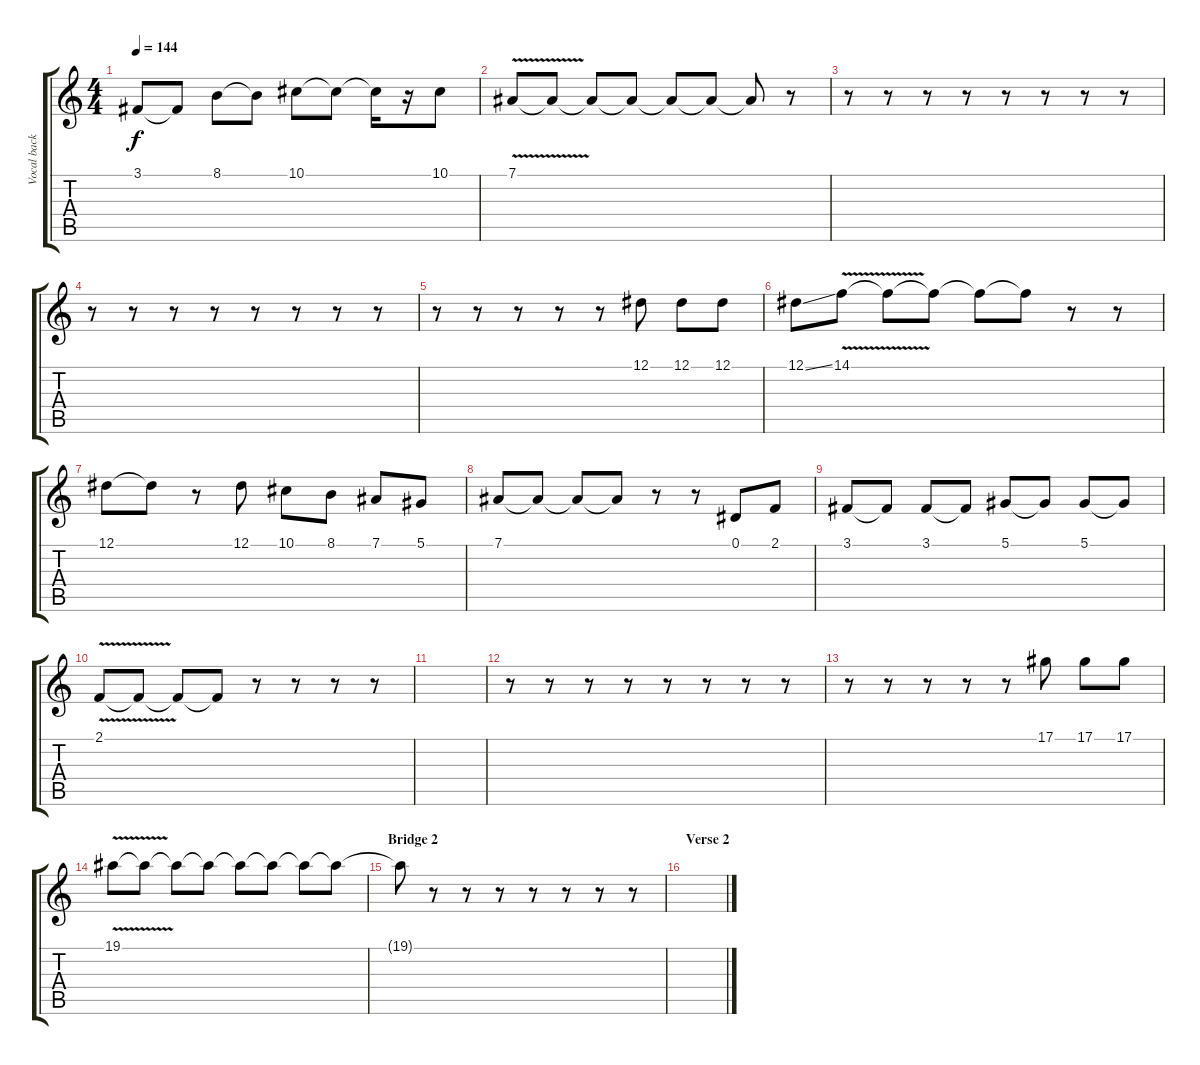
\track ("Vocal backs 1" "Vocal back") {instrument tenorsax}
\staff {score tabs}
\tuning (Eb4 Bb3 Gb3 Db3 Ab2 Eb2) {hide}
\ts (4 4)
\tempo 144
\clef g2
\ks c
3.1.8{dy f} 3.1{t}.8 8.1.8 8.1{t}.8 10.1.8 10.1{t}.8 10.1{t}.16 r.16 10.1.8 |
7.1{v}.8 7.1{t}.8 7.1{t}.8 7.1{t}.8 7.1{t}.8 7.1{t}.8 7.1{t}.8 r.8 |
r.8 r.8 r.8 r.8 r.8 r.8 r.8 r.8 |
r.8 r.8 r.8 r.8 r.8 r.8 r.8 r.8 |
r.8 r.8 r.8 r.8 r.8 12.1.8 12.1.8 12.1.8 |
12.1{ss}.8 14.1{v}.8 14.1{t}.8 14.1{t}.8 14.1{t}.8 14.1{t}.8 r.8 r.8 |
12.1.8 12.1{t}.8 r.8 12.1.8 10.1.8 8.1.8 7.1.8 5.1.8 |
7.1.8 7.1{t}.8 7.1{t}.8 7.1{t}.8 r.8 r.8 0.1.8 2.1.8 |
3.1.8 3.1{t}.8 3.1.8 3.1{t}.8 5.1.8 5.1{t}.8 5.1.8 5.1{t}.8 |
2.1{v}.8 2.1{t}.8 2.1{t}.8 2.1{t}.8 r.8 r.8 r.8 r.8 |
|
r.8 r.8 r.8 r.8 r.8 r.8 r.8 r.8 |
r.8 r.8 r.8 r.8 r.8 17.1.8 17.1.8 17.1.8 |
19.1{v}.8 19.1{t}.8 19.1{t}.8 19.1{t}.8 19.1{t}.8 19.1{t}.8 19.1{t}.8 19.1{t}.8 |
\section ("" "Bridge 2")
19.1{t}.8 r.8 r.8 r.8 r.8 r.8 r.8 r.8 |
\section ("" "Verse 2")
